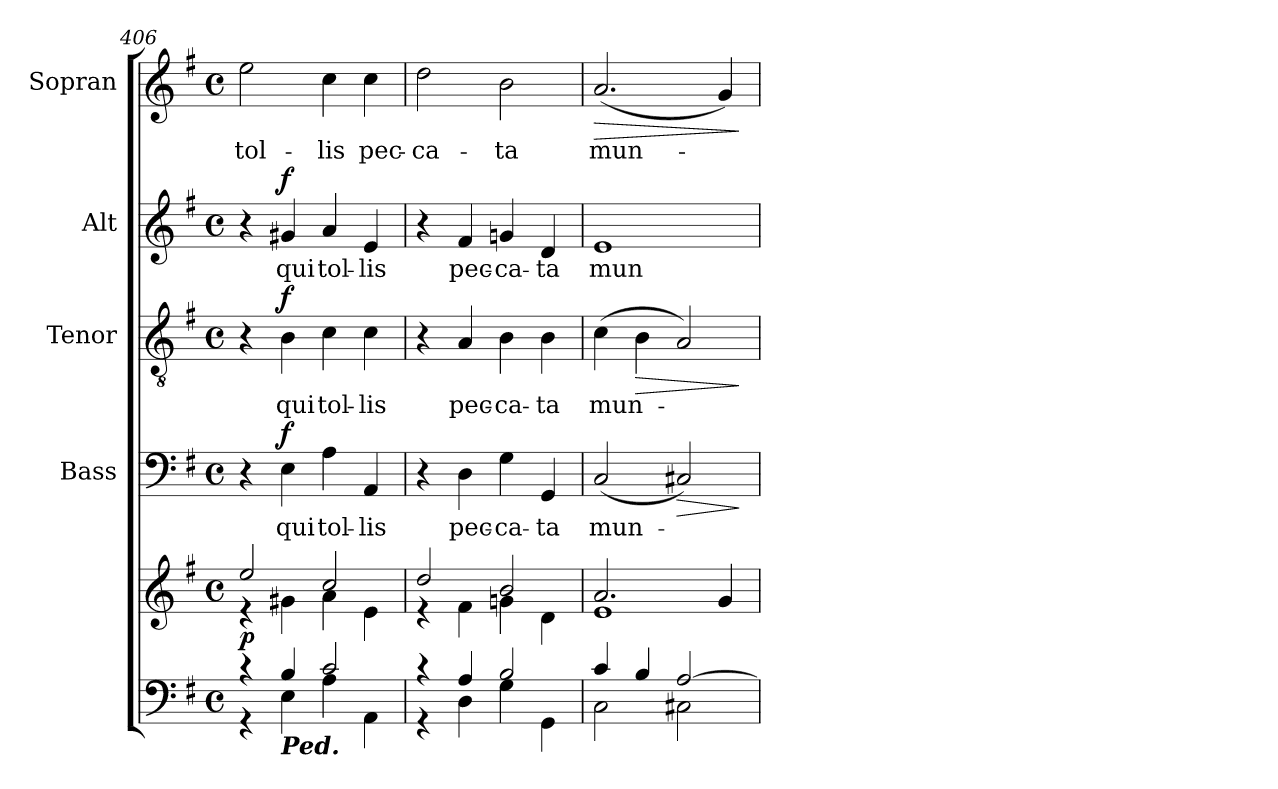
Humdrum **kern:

**kern	**kern	**dynam	**kern	**text	**dynam	**kern	**text	**dynam	**kern	**text	**dynam	**kern	**text	**dynam
*part5	*part5	*part5	*part4	*part4	*part4	*part3	*part3	*part3	*part2	*part2	*part2	*part1	*part1	*part1
*staff6	*staff5	*staff5/6	*staff4	*staff4	*staff4	*staff3	*staff3	*staff3	*staff2	*staff2	*staff2	*staff1	*staff1	*staff1
*	*	*	*I"Bass	*	*	*I"Tenor	*	*	*I"Alt	*	*	*I"Sopran	*	*
*	*	*	*I'B.	*	*	*I'T.	*	*	*I'A.	*	*	*I'S.	*	*
!!LO:LB:g=z
*clefF4	*clefG2	*	*clefF4	*	*	*clefGv2	*	*	*clefG2	*	*	*clefG2	*	*
*k[f#]	*k[f#]	*	*k[f#]	*	*	*k[f#]	*	*	*k[f#]	*	*	*k[f#]	*	*
*G:	*G:	*	*G:	*	*	*G:	*	*	*G:	*	*	*G:	*	*
*M4/4	*M4/4	*	*M4/4	*	*	*M4/4	*	*	*M4/4	*	*	*M4/4	*	*
*met(c)	*met(c)	*	*met(c)	*	*	*met(c)	*	*	*met(c)	*	*	*met(c)	*	*
=406	=406	=406	=406	=406	=406	=406	=406	=406	=406	=406	=406	=406	=406	=406
*^	*^	*	*	*	*	*	*	*	*	*	*	*	*	*
!	!	!	!	!LO:DY:b	!	!	!	!	!	!	!	!	!	!	!LO:LY:b	!
4r	4r	2ee/	4re	p	4r	.	.	4r	.	.	4r	.	.	2ee\	tol-	.
!LO:TX:b:Bi:t=Ped.	!	!	!	!	!	!	!	!	!	!	!	!	!	!	!	!
!	!	!	!	!	!	!LO:LY:b	!LO:DY:a	!	!LO:LY:b	!LO:DY:a	!	!LO:LY:b	!LO:DY:a	!	!	!
4B/	4E\	.	4g#X\	.	4E\	qui	f	4B\	qui	f	4g#X/	qui	f	.	.	.
!	!	!	!	!	!	!LO:LY:b	!	!	!LO:LY:b	!	!	!LO:LY:b	!	!	!LO:LY:b	!
2c/	4A\	2cc/	4a\	.	4A\	tol-	.	4c\	tol-	.	4a/	tol-	.	4cc\	-lis	.
!	!	!	!	!	!	!LO:LY:b	!	!	!LO:LY:b	!	!	!LO:LY:b	!	!	!LO:LY:b	!
.	4AA\	.	4e\	.	4AA/	-lis	.	4c\	-lis	.	4e/	-lis	.	4cc\	pec-	.
=407	=407	=407	=407	=407	=407	=407	=407	=407	=407	=407	=407	=407	=407	=407	=407	=407
!	!	!	!	!	!	!	!	!	!	!	!	!	!	!	!LO:LY:b	!
4r	4r	2dd/	4re	.	4r	.	.	4r	.	.	4r	.	.	2dd\	-ca-	.
!	!	!	!	!	!	!LO:LY:b	!	!	!LO:LY:b	!	!	!LO:LY:b	!	!	!	!
4A/	4D\	.	4f#\	.	4D\	pec-	.	4A/	pec-	.	4f#/	pec-	.	.	.	.
!	!	!	!	!	!	!LO:LY:b	!	!	!LO:LY:b	!	!	!LO:LY:b	!	!	!LO:LY:b	!
2B/	4G\	2b/	4gn\	.	4G\	-ca-	.	4B\	-ca-	.	4gn/	-ca-	.	2b\	-ta	.
!	!	!	!	!	!	!LO:LY:b	!	!	!LO:LY:b	!	!	!LO:LY:b	!	!	!	!
.	4GG\	.	4d\	.	4GG/	-ta	.	4B\	-ta	.	4d/	-ta	.	.	.	.
=408	=408	=408	=408	=408	=408	=408	=408	=408	=408	=408	=408	=408	=408	=408	=408	=408
!	!	!	!	!	!	!LO:LY:b	!	!	!LO:LY:b	!	!	!LO:LY:b	!	!	!LO:LY:b	!LO:HP:b
4c/	2C\	2.a/	1e	.	(<2C/	mun-	.	(>4c\	mun-	.	1e	mun-	.	(<2.a/	mun-	>
!	!	!	!	!	!	!	!	!	!	!LO:HP:b	!	!	!	!	!	!
4B/	.	.	.	.	.	.	.	4B\	.	>	.	.	.	.	.	.
!	!	!	!	!	!	!	!LO:HP:b	!	!	!	!	!	!	!	!	!
[>2A/	2C#X\	.	.	.	2C#X/)	.	>	2A/)	.	.	.	.	.	.	.	.
.	.	4g/	.	.	.	.	.	.	.	.	.	.	.	4g/)	.	.
*v	*v	*	*	*	*	*	*	*	*	*	*	*	*	*	*	*
*	*v	*v	*	*	*	*	*	*	*	*	*	*	*	*	*
.	.	.	.	.	]	.	.	]	.	.	.	.	.	]
=	=	=	=	=	=	=	=	=	=	=	=	=	=	=
*-	*-	*-	*-	*-	*-	*-	*-	*-	*-	*-	*-	*-	*-	*-
